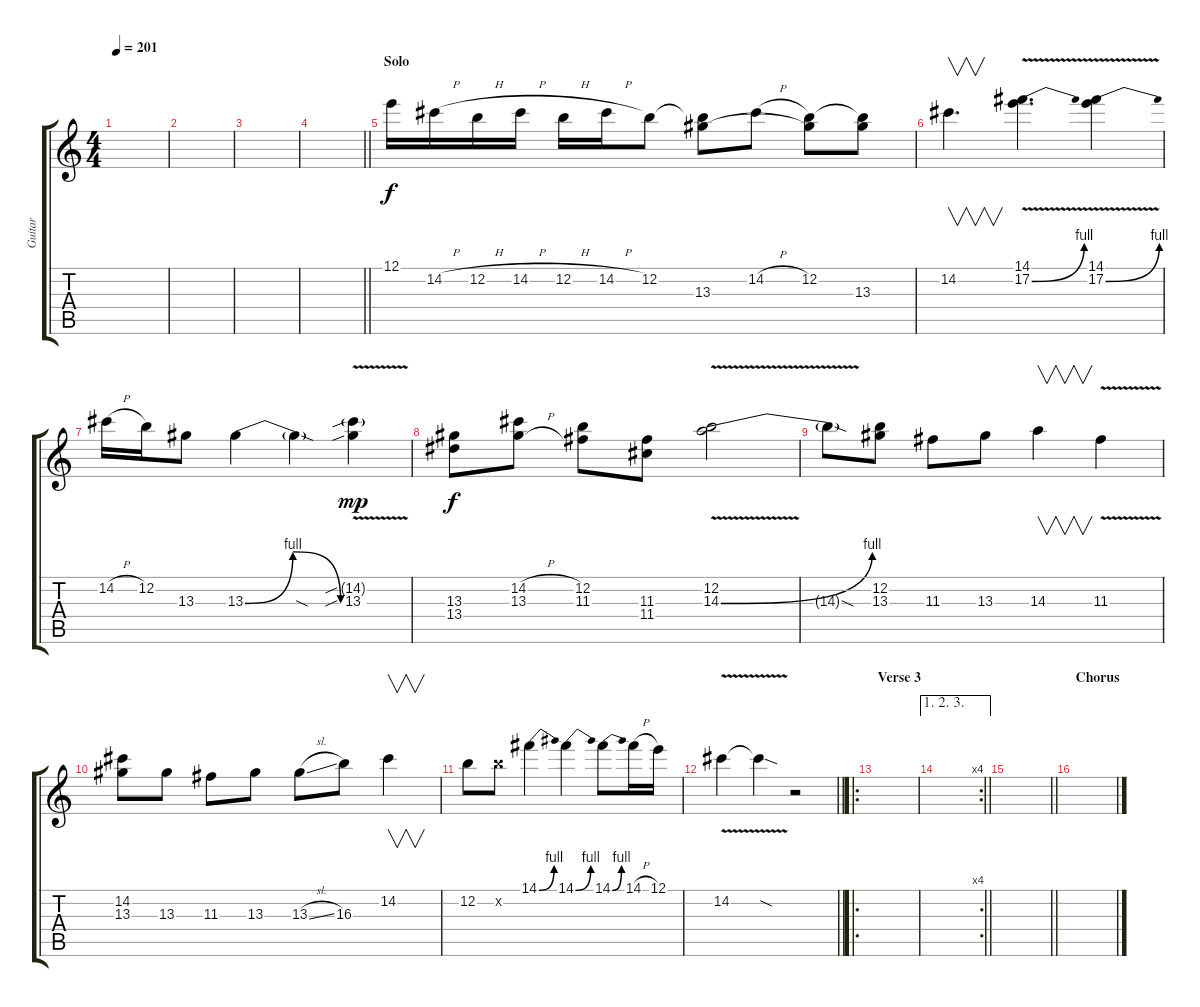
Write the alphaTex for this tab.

\track ("Guitar" "Guitar") {instrument overdrivenguitar}
\staff {score tabs}
\tuning (E4 B3 G3 D3 A2 E2) {hide}
\ts (4 4)
\tempo 201
\clef g2
\ks c
|
|
|
\barLineRight lightlight
|
\section ("" "Solo")
12.1.16{volume 13 balance 4} 14.2{h}.16 12.2{h}.16 14.2{h}.16 12.2{h}.16 14.2{h}.16 12.2.8 (12.2{t} 13.3).8 14.2{h}.8 (12.2 13.3{t}).8 (12.2{t} 13.3).8 |
14.2.4{v d} (14.1 17.2{be (bend 0 0 60 4) v}).4{d} (14.1 17.2{be (bend 0 0 60 4) v}).4 |
14.2{h}.16 12.2.16 13.3.8 13.3{be (bendrelease 0 0 15 4 55 4 60 0)}.4 13.3{sod t}.4 (14.2{v sib g} 13.3{v sib}).4{dy mp} |
(13.3 13.4).8{dy f} (14.2{h} 13.3{h}).8 (12.2 11.3).8 (11.3 11.4).8 (12.2 14.3{be (bend 0 0 60 4) v}).2 |
14.3{sod t}.8 (12.2 13.3).8 11.3.8 13.3.8 14.3.4{v} 11.3{v}.4 |
(14.2 13.3).8 13.3.8 11.3.8 13.3.8 13.3{sl}.8 16.3.8 14.2.4{v} |
12.2.8 12.2{x}.8 14.1{be (bend 0 0 60 4)}.4 14.1{be (bend 0 0 60 4)}.4 14.1{be (bend 0 0 60 4)}.8 14.1{h}.16 12.1.16 |
\barLineRight lightlight
14.2{v}.4 14.2{sod t}.4 r.2 |
\ro
\section ("" "Verse 3")
|
\ae (1 2 3)
\rc 4
\barLineRight lightlight
|
\barLineRight lightlight
|
\section ("" "Chorus")
